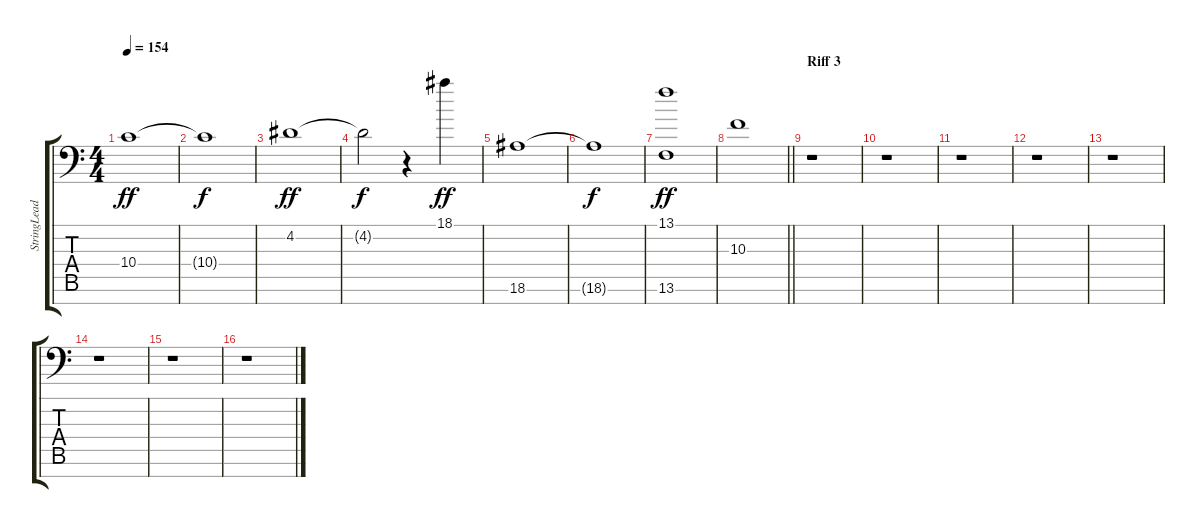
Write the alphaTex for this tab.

\track ("StringLead" "StringLead") {instrument stringensemble2}
\staff {score tabs}
\tuning (E4 B3 G3 D3 A2 E2 C-1) {hide}
\ts (4 4)
\tempo 154
\clef f4
\ks c
10.4.1{dy ff} |
10.4{t}.1{dy f} |
4.2.1{dy ff} |
4.2{t}.2{dy f} r.4 18.1.4{dy ff} |
18.6.1 |
18.6{t}.1{dy f} |
(13.1 13.6).1{dy ff} |
\barLineRight lightlight
10.3.1 |
\section ("" "Riff 3")
r.1 |
r.1 |
r.1 |
r.1 |
r.1 |
r.1 |
r.1 |
r.1
